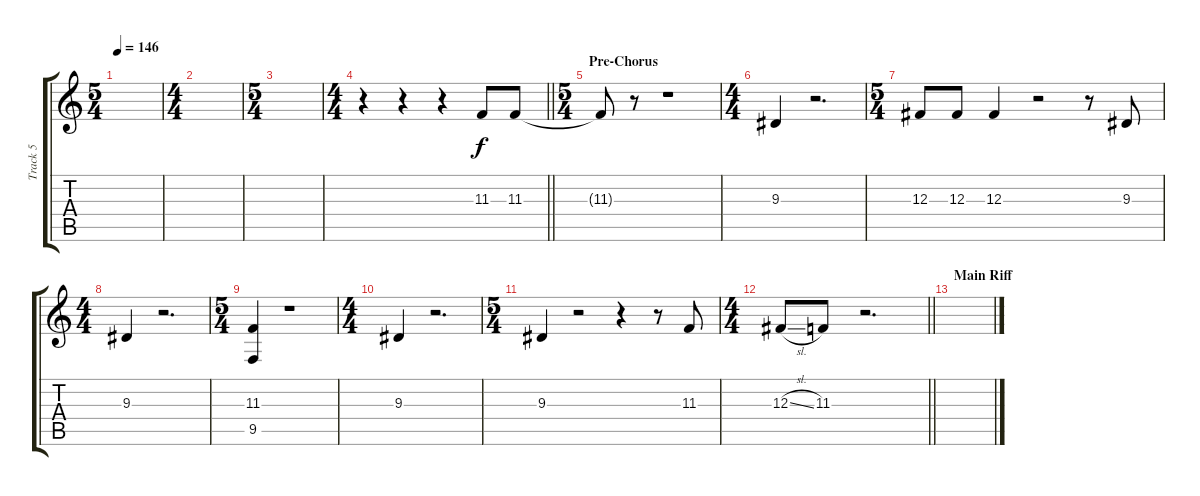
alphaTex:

\track ("Track 5" "Track 5") {instrument altosax}
\staff {score tabs}
\tuning (Eb4 Bb3 Gb3 Db3 Ab2 Eb2) {hide}
\ts (5 4)
\tempo 146
\clef g2
\ks c
|
\ts (4 4)
|
\ts (5 4)
|
\ts (4 4)
\barLineRight lightlight
r.4 r.4 r.4 11.3.8 11.3.8 |
\ts (5 4)
\section ("" "Pre-Chorus")
11.3{t}.8 r.8 r.1 |
\ts (4 4)
9.3.4 r.2{d} |
\ts (5 4)
12.3.8 12.3.8 12.3.4 r.2 r.8 9.3.8 |
\ts (4 4)
9.3.4 r.2{d} |
\ts (5 4)
(11.3 9.5).4 r.1 |
\ts (4 4)
9.3.4 r.2{d} |
\ts (5 4)
9.3.4 r.2 r.4 r.8 11.3.8 |
\ts (4 4)
\barLineRight lightlight
12.3{sl}.8 11.3.8 r.2{d} |
\section ("" "Main Riff")
